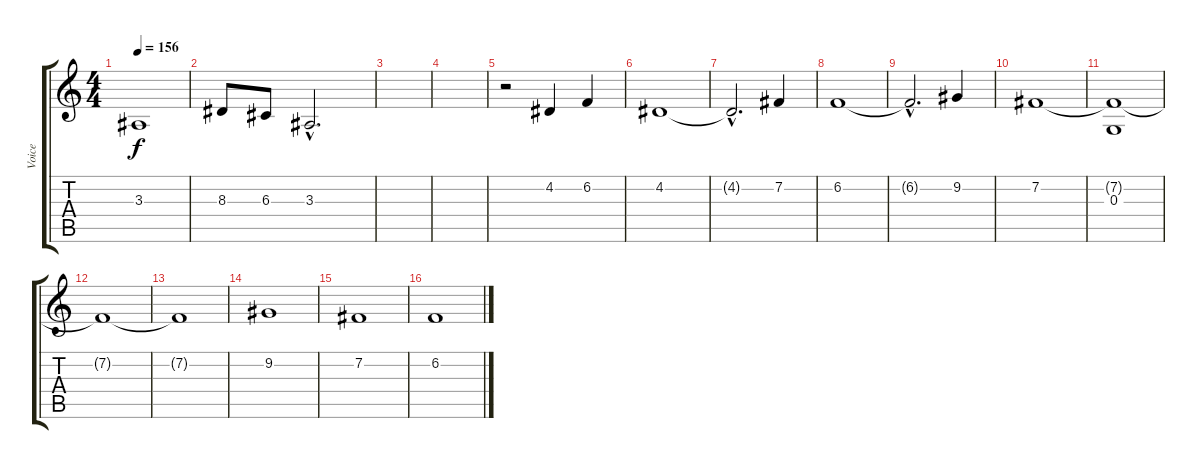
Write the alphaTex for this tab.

\track ("Voice" "Voice") {instrument clarinet}
\staff {score tabs}
\tuning (E4 B3 G3 D3 A2 E2) {hide}
\ts (4 4)
\tempo 156
\clef g2
\ks c
3.3{t}.1{dy f} |
8.3.8 6.3.8 3.3{hac}.2{d} |
|
|
r.2 4.2.4 6.2.4 |
4.2.1 |
4.2{hac t}.2{d} 7.2.4 |
6.2.1 |
6.2{hac t}.2{d} 9.2.4 |
7.2.1 |
(7.2{t} 0.3).1 |
7.2{t}.1 |
7.2{t}.1 |
9.2.1 |
7.2.1 |
6.2.1
